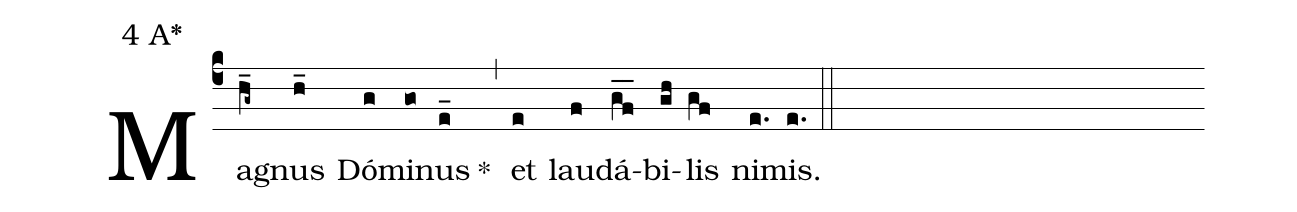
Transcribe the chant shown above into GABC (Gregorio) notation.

mode:4 A*;
%%
(c4) Mag(h_g~)nus(h_) Dó(g)mi(go)nus(e_) *()(,) et(e) lau(f)dá(gf__)bi(gh)lis(gf) ni(e.)mis.(e.) (::)
